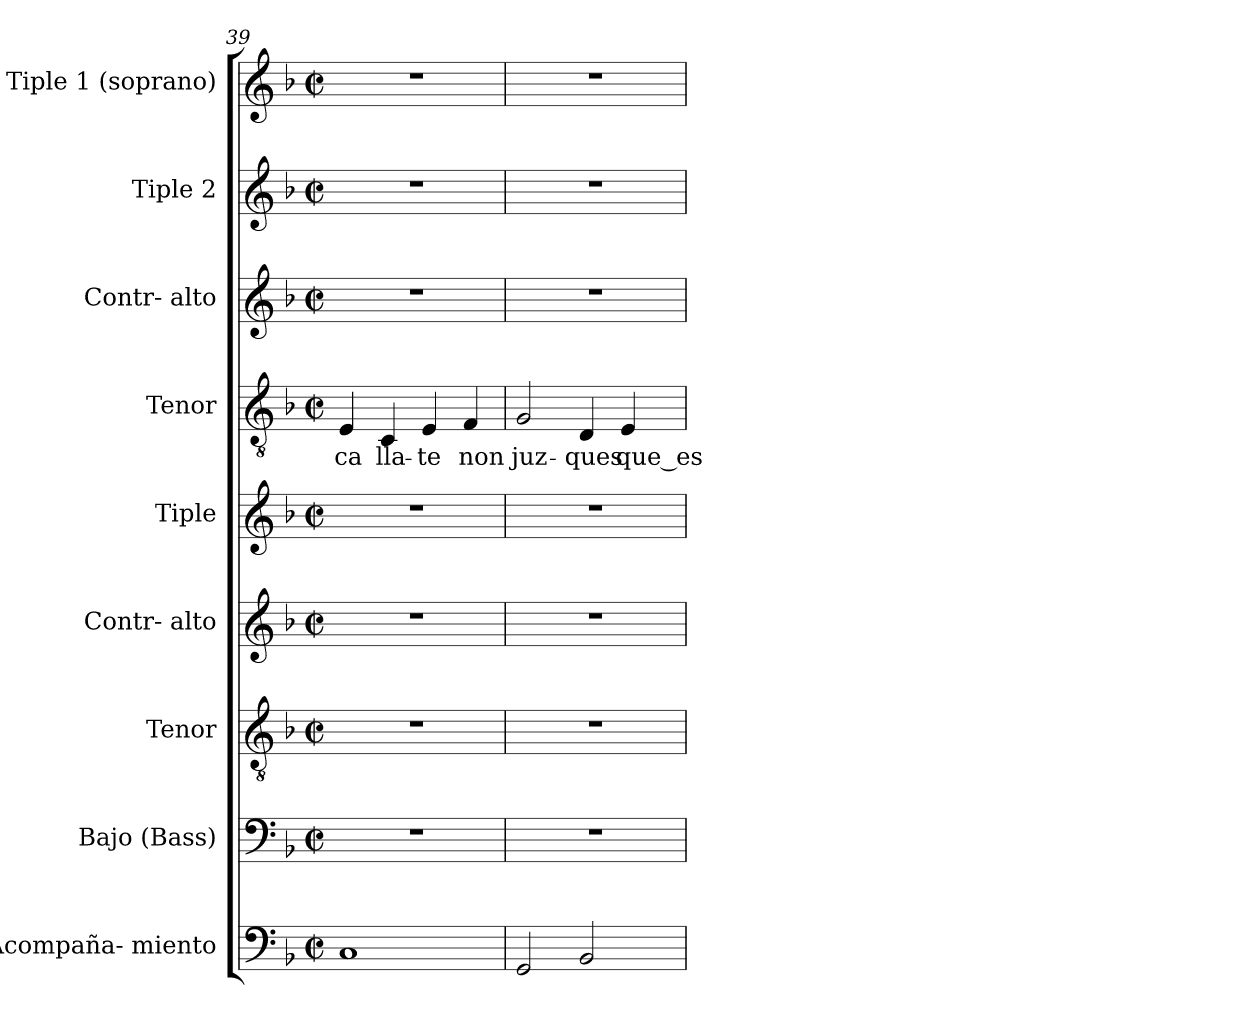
**kern	**kern	**kern	**kern	**kern	**kern	**text	**kern	**kern	**kern
*part9	*part8	*part7	*part6	*part5	*part4	*part4	*part3	*part2	*part1
*staff9	*staff8	*staff7	*staff6	*staff5	*staff4	*staff4	*staff3	*staff2	*staff1
*I"Acompaña- miento	*I"Bajo (Bass)	*I"Tenor	*I"Contr- alto	*I"Tiple	*I"Tenor	*	*I"Contr- alto	*I"Tiple 2	*I"Tiple 1 (soprano)
*I'Cont.	*I'B.	*I'T.	*I'A.	*	*I'T.	*	*I'A.	*	*I'S.
*clefF4	*clefF4	*clefGv2	*clefG2	*clefG2	*clefGv2	*	*clefG2	*clefG2	*clefG2
*	*	*ITrd7c12	*	*	*ITrd7c12	*	*	*	*
*k[b-]	*k[b-]	*k[b-]	*k[b-]	*k[b-]	*k[b-]	*	*k[b-]	*k[b-]	*k[b-]
*F:	*F:	*F:	*F:	*F:	*F:	*	*F:	*F:	*F:
*M2/2	*M2/2	*M2/2	*M2/2	*M2/2	*M2/2	*	*M2/2	*M2/2	*M2/2
*met(c|)	*met(c|)	*met(c|)	*met(c|)	*met(c|)	*met(c|)	*	*met(c|)	*met(c|)	*met(c|)
=39	=39	=39	=39	=39	=39	=39	=39	=39	=39
!	!	!	!	!	!	!LO:LY:b:color=#000000	!	!	!
1Ci	1r	1r	1r	1r	4EEi/	ca	1r	1r	1r
!	!	!	!	!	!	!LO:LY:b:color=#000000	!	!	!
.	.	.	.	.	4CCi/	lla-	.	.	.
!	!	!	!	!	!	!LO:LY:b:color=#000000	!	!	!
.	.	.	.	.	4EEi/	-te	.	.	.
!	!	!	!	!	!	!LO:LY:b:color=#000000	!	!	!
.	.	.	.	.	4FFi/	non	.	.	.
=40	=40	=40	=40	=40	=40	=40	=40	=40	=40
!	!	!	!	!	!	!LO:LY:b:color=#000000	!	!	!
2GGi/	1r	1r	1r	1r	2GGi/	juz-	1r	1r	1r
!	!	!	!	!	!	!LO:LY:b:color=#000000	!	!	!
2BB-i/	.	.	.	.	4DDi/	-ques	.	.	.
!	!	!	!	!	!	!LO:LY:b:color=#000000	!	!	!
.	.	.	.	.	4EEi/	que_es-	.	.	.
=	=	=	=	=	=	=	=	=	=
*-	*-	*-	*-	*-	*-	*-	*-	*-	*-
